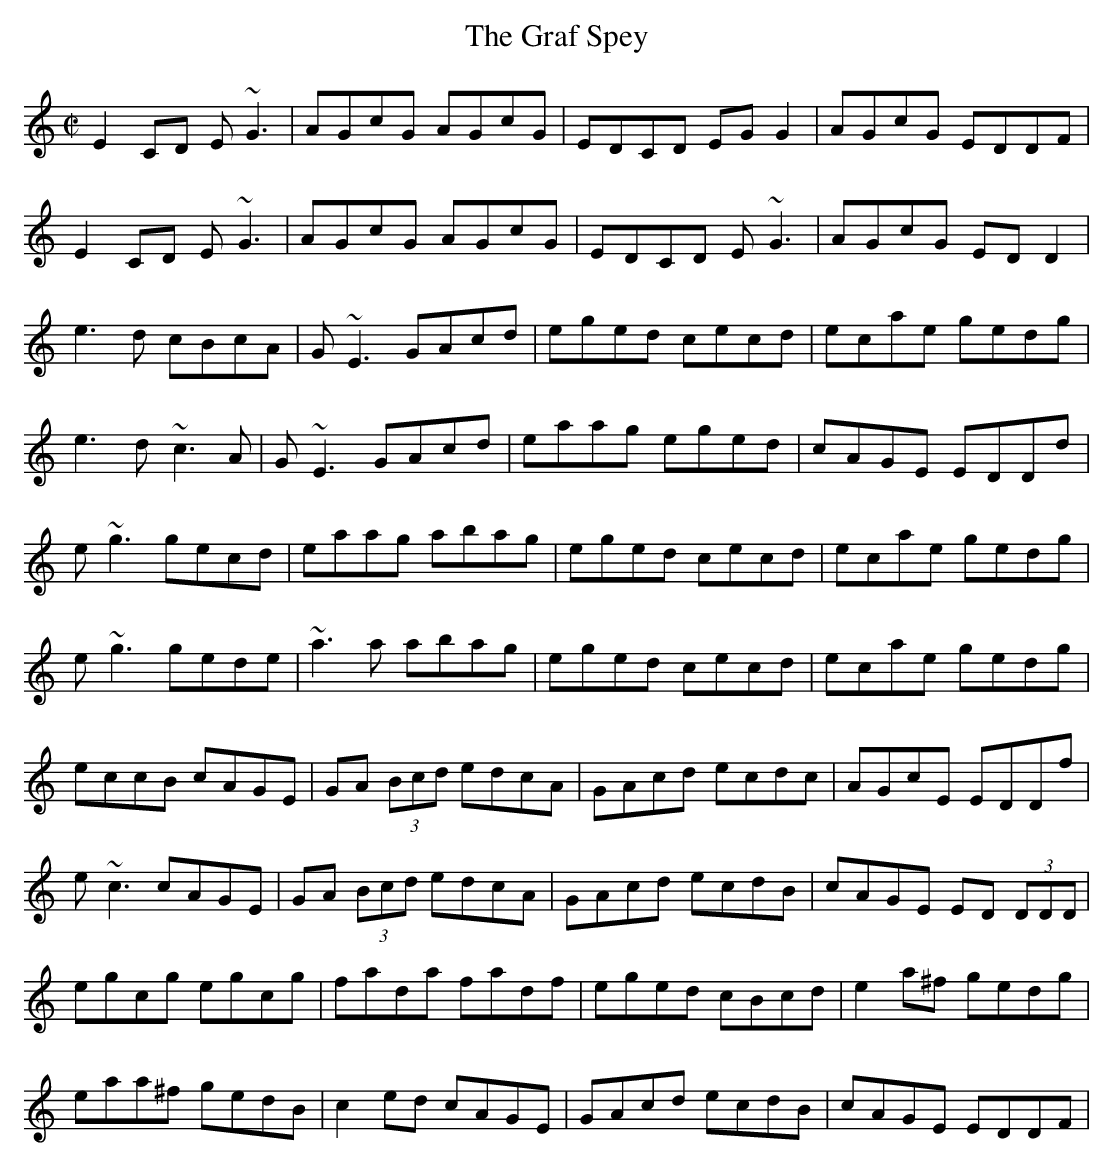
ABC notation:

X:1
T:Graf Spey, The
M:C|
L:1/8
K:C
E2CD E~G3 | AGcG AGcG | EDCD EGG2 | AGcG EDDF |
!E2CD E~G3 | AGcG AGcG | EDCD E~G3 | AGcG EDD2 |
!e3d cBcA | G~E3 GAcd | eged cecd | ecae gedg |
!e3d ~c3A | G~E3 GAcd | eaag eged | cAGE EDDd |
!e~g3 gecd | eaag abag | eged cecd | ecae gedg |
!e~g3 gede | ~a3a abag | eged cecd | ecae gedg |
!eccB cAGE | GA (3Bcd edcA | GAcd ecdc | AGcE EDDf |
!e~c3 cAGE | GA (3Bcd edcA | GAcd ecdB | cAGE ED (3DDD |
!egcg egcg | fada fadf | eged cBcd | e2a^f gedg |
!eaa^f gedB | c2ed cAGE | GAcd ecdB | cAGE EDDF |
